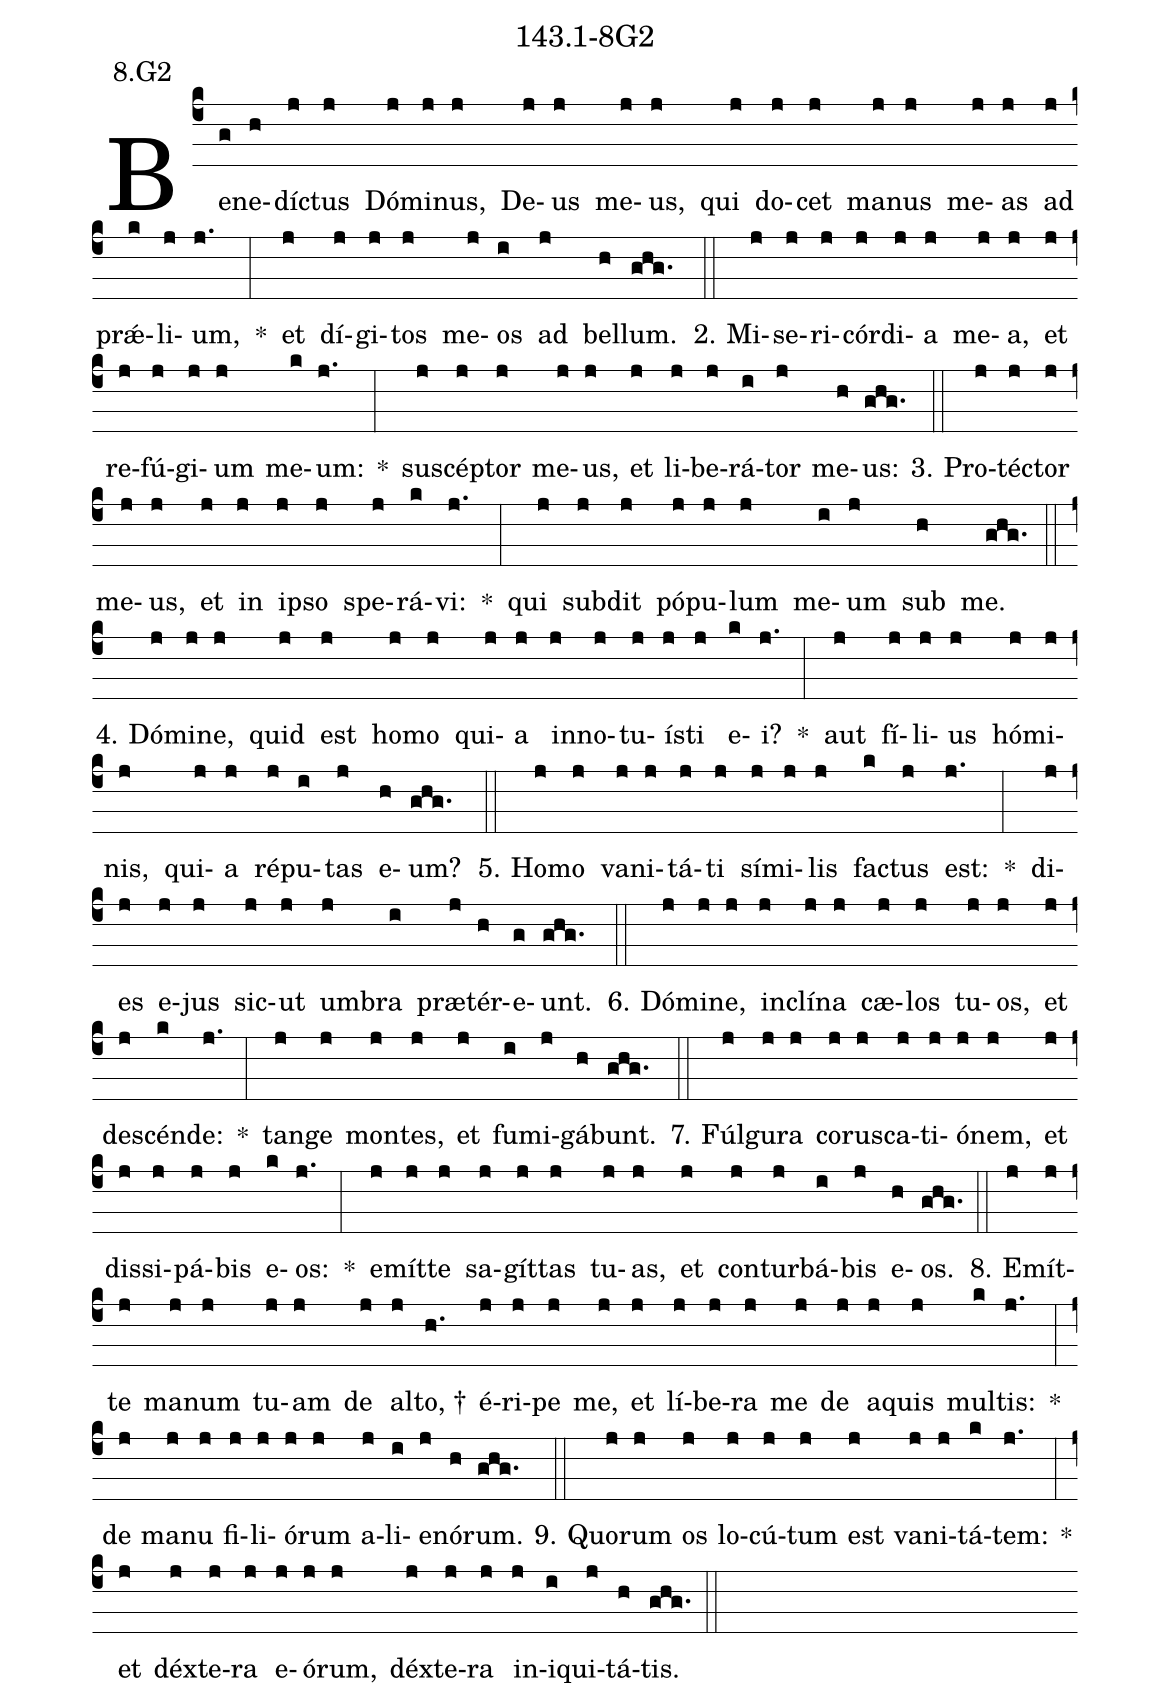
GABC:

name: 143.1-8G2;
annotation: 8.G2;
%%
(c4)Be(g)ne(h)díc(j)tus(j) Dó(j)mi(j)nus,(j) De(j)us(j) me(j)us,(j) qui(j) do(j)cet(j) ma(j)nus(j) me(j)as(j) ad(j) prǽ(k)li(j)um,(j.) *(:) et(j) dí(j)gi(j)tos(j) me(j)os(i) ad(j) bel(h)lum.(ghg.) (::)
2. Mi(j)se(j)ri(j)cór(j)di(j)a(j) me(j)a,(j) et(j) re(j)fú(j)gi(j)um(j) me(k)um:(j.) *(:) su(j)scép(j)tor(j) me(j)us,(j) et(j) li(j)be(j)rá(i)tor(j) me(h)us:(ghg.) (::)
3. Pro(j)téc(j)tor(j) me(j)us,(j) et(j) in(j) ip(j)so(j) spe(j)rá(k)vi:(j.) *(:) qui(j) sub(j)dit(j) pó(j)pu(j)lum(j) me(i)um(j) sub(h) me.(ghg.) (::)
4. Dó(j)mi(j)ne,(j) quid(j) est(j) ho(j)mo(j) qui(j)a(j) in(j)no(j)tu(j)ís(j)ti(j) e(k)i?(j.) *(:) aut(j) fí(j)li(j)us(j) hó(j)mi(j)nis,(j) qui(j)a(j) ré(j)pu(i)tas(j) e(h)um?(ghg.) (::)
5. Ho(j)mo(j) va(j)ni(j)tá(j)ti(j) sí(j)mi(j)lis(j) fac(k)tus(j) est:(j.) *(:) di(j)es(j) e(j)jus(j) sic(j)ut(j) um(j)bra(i) præ(j)tér(h)e(g)unt.(ghg.) (::)
6. Dó(j)mi(j)ne,(j) in(j)clí(j)na(j) cæ(j)los(j) tu(j)os,(j) et(j) de(j)scén(k)de:(j.) *(:) tan(j)ge(j) mon(j)tes,(j) et(j) fu(i)mi(j)gá(h)bunt.(ghg.) (::)
7. Fúl(j)gu(j)ra(j) co(j)rus(j)ca(j)ti(j)ó(j)nem,(j) et(j) dis(j)si(j)pá(j)bis(j) e(k)os:(j.) *(:) e(j)mít(j)te(j) sa(j)gít(j)tas(j) tu(j)as,(j) et(j) con(j)tur(j)bá(i)bis(j) e(h)os.(ghg.) (::)
8. E(j)mít(j)te(j) ma(j)num(j) tu(j)am(j) de(j) al(j)to, †(h.) é(j)ri(j)pe(j) me,(j) et(j) lí(j)be(j)ra(j) me(j) de(j) a(j)quis(j) mul(k)tis:(j.) *(:) de(j) ma(j)nu(j) fi(j)li(j)ó(j)rum(j) a(j)li(i)e(j)nó(h)rum.(ghg.) (::)
9. Quo(j)rum(j) os(j) lo(j)cú(j)tum(j) est(j) va(j)ni(j)tá(k)tem:(j.) *(:) et(j) déx(j)te(j)ra(j) e(j)ó(j)rum,(j) déx(j)te(j)ra(j) in(j)i(i)qui(j)tá(h)tis.(ghg.) (::)
